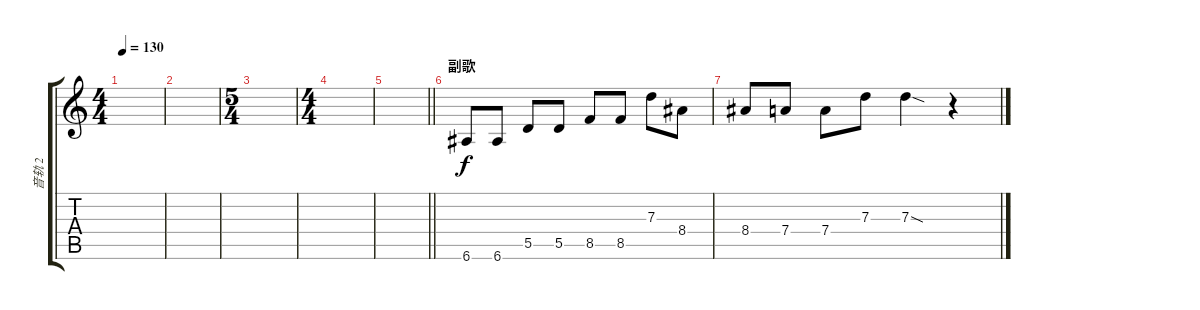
\track ("音轨 2" "音轨 2") {instrument electricguitarjazz}
\staff {score tabs}
\tuning (E4 B3 G3 D3 A2 E2) {hide}
\ts (4 4)
\tempo 130
\clef g2
\ks c
|
|
\ts (5 4)
|
\ts (4 4)
|
\barLineRight lightlight
|
\section ("" "副歌")
6.6.8 6.6.8 5.5.8 5.5.8 8.5.8 8.5.8 7.3.8 8.4.8 |
8.4.8 7.4.8 7.4.8 7.3.8 7.3{sod}.4 r.4
